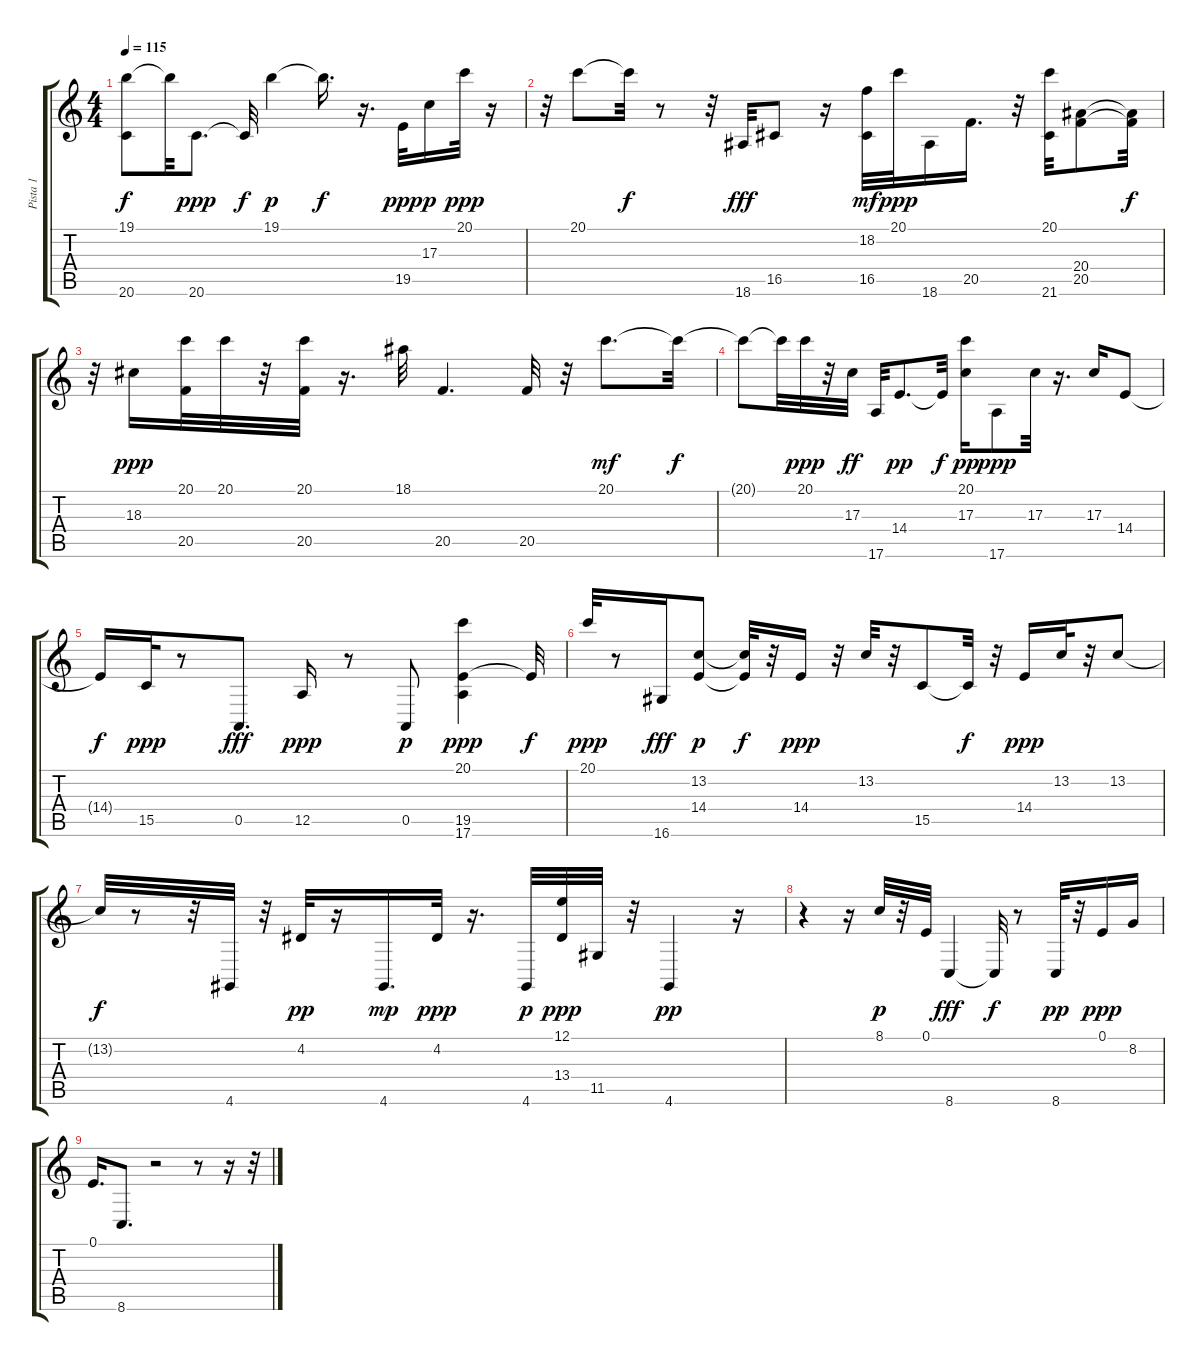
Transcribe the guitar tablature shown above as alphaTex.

\track ("Pista 1" "Pista 1") {instrument acousticgrandpiano}
\staff {score tabs}
\tuning (E4 B3 G3 D3 A2 E2) {hide}
\ts (4 4)
\tempo 115
\clef g2
\ks c
(19.1{t} 20.6{t}).8{dy f} 19.1{t}.32 20.6.8{d dy ppp} 20.6{t}.32{dy f} 19.1.4{dy p} 19.1{t}.16{d dy f} r.16{d} 19.5.32{dy ppp} 17.3.16{dy p} 20.1.32{dy ppp} r.16 |
r.32 20.1.8 20.1{t}.32{dy f} r.8 r.32 18.6.32{dy fff} 16.5.8 r.16 (18.2 16.5).32{dy mf} 20.1.32{dy ppp} 18.6.16 20.5.16{d} r.32 (20.1 21.6).32 (20.4 20.5).8 (20.4{t} 20.5{t}).32{dy f} |
r.32 18.3.16{dy ppp} (20.1 20.5).32 20.1.32 r.32 (20.1 20.5).32 r.16{d} 18.1.32 20.5.4{d} 20.5.32 r.32 20.1.8{d dy mf} 20.1{t}.32{dy f} |
20.1{t}.8 20.1{t}.32 20.1.32{dy ppp} r.32 17.3.32{dy ff} 17.6.32 14.4.8{d dy pp} 14.4{t}.32{dy f} (20.1 17.3).16{dy pp} 17.6.8{dy ppp} 17.3.32 r.16{d} 17.3.16 14.4.8 |
14.4{t}.16{dy f} 15.5.32{dy ppp} r.8 0.5.8{d dy fff} 12.5.16{dy ppp} r.8 0.5.8{dy p} (20.1 19.5 17.6).4{dy ppp} 19.5{t}.32{dy f} |
20.1.32{dy ppp} r.8 16.6.16{dy fff} (13.2 14.4).8{dy p} (13.2{t} 14.4{t}).32{dy f} r.32 14.4.16{dy ppp} r.32 13.2.32 r.32 15.5.8 15.5{t}.32{dy f} r.32 14.4.16{dy ppp} 13.2.32 r.32 13.2.8 |
13.2{t}.32{dy f} r.8 r.32 4.6.32 r.32 4.2.32{dy pp} r.16 4.6.16{d dy mp} 4.2.32{dy ppp} r.16{d} 4.6.32{dy p} (12.1 13.4).32{dy ppp} 11.5.32 r.32 4.6.4{dy pp} r.16 |
r.4 r.16 8.1.32{dy p} r.32 0.1.32 8.6.4{dy fff} 8.6{t}.32{dy f} r.8 8.6.32{dy pp} r.32 0.1.16{dy ppp} 8.2.16 |
0.1.16{d} 8.6.8{d} r.2 r.8 r.16 r.32
